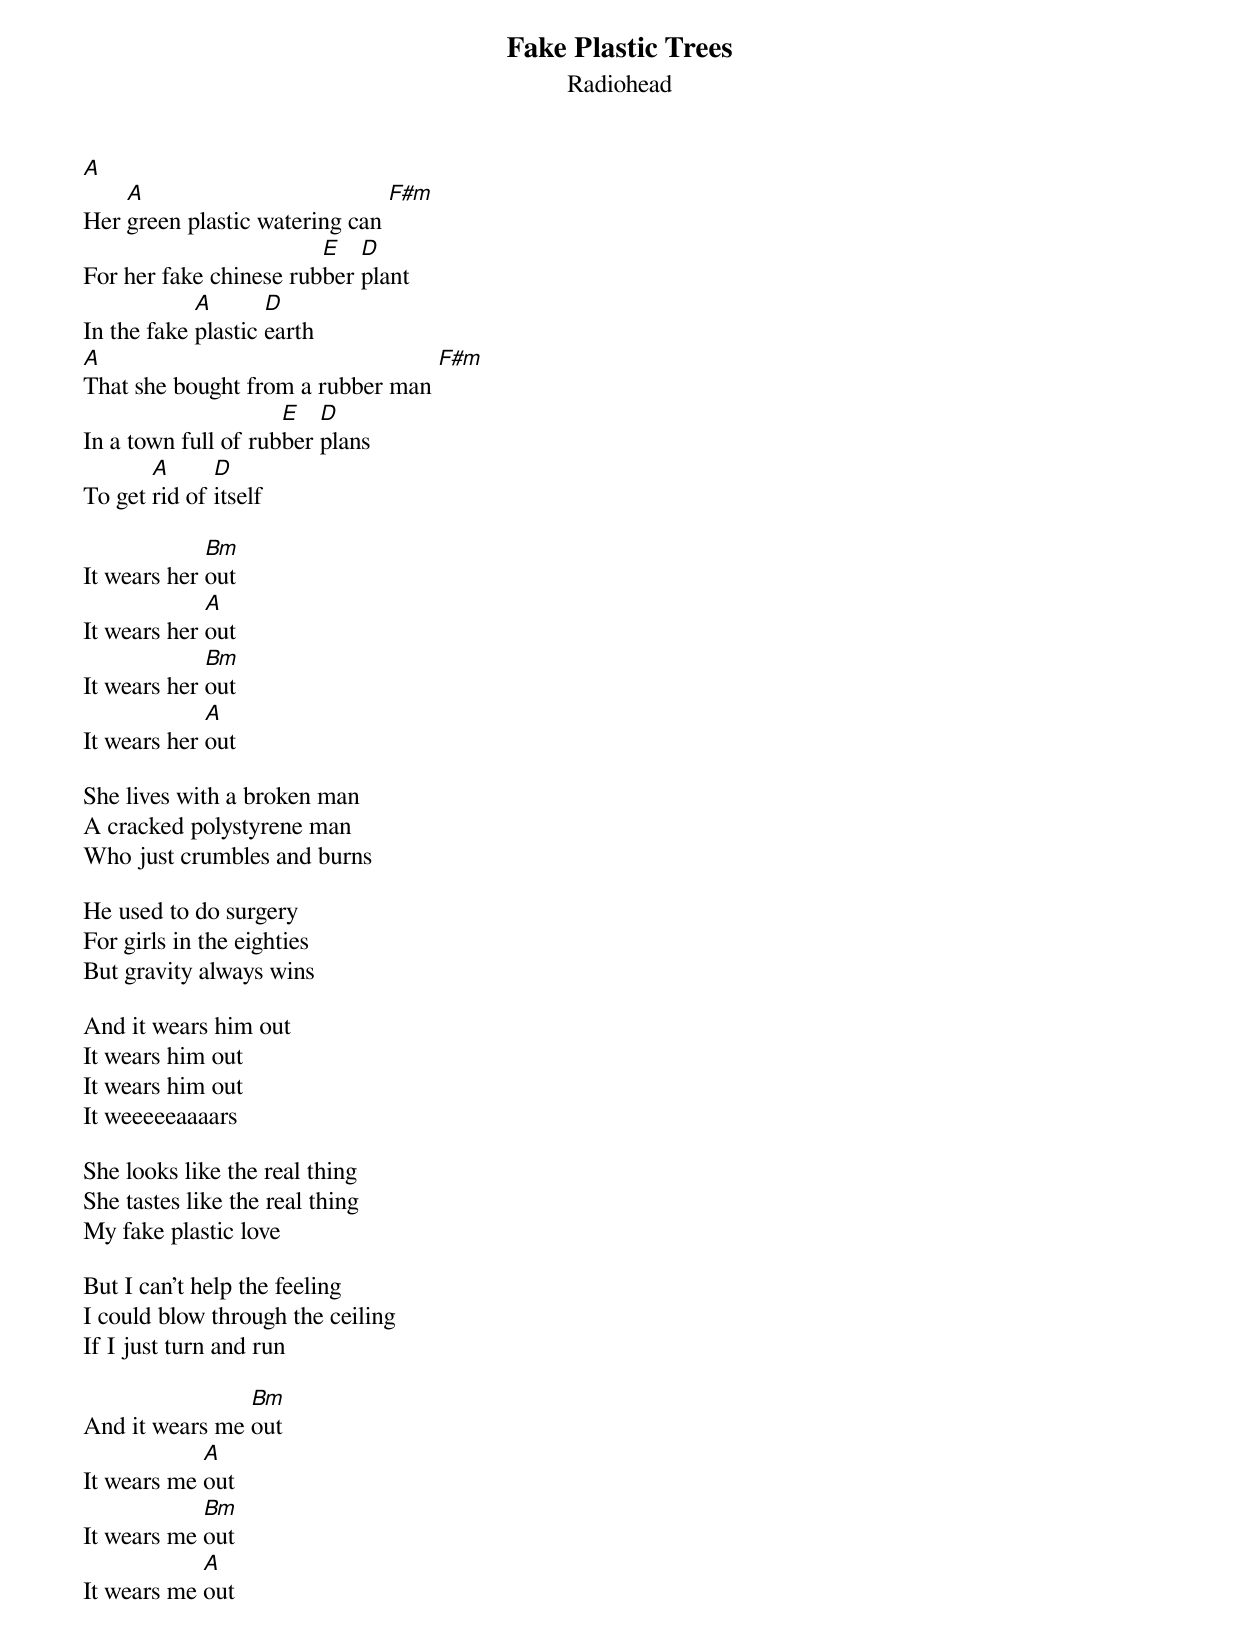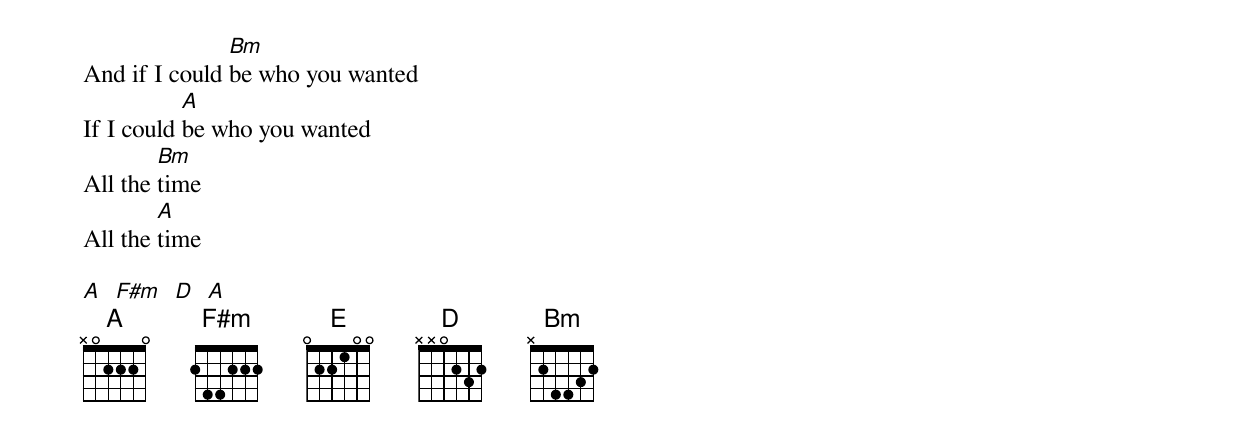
{title:Fake Plastic Trees}
{subtitle:Radiohead}

[A]
Her [A]green plastic watering can [F#m]
For her fake chinese rub[E]ber [D]plant
In the fake [A]plastic [D]earth
[A]That she bought from a rubber man [F#m]
In a town full of rub[E]ber [D]plans
To get [A]rid of [D]itself

It wears her [Bm]out
It wears her [A]out
It wears her [Bm]out
It wears her [A]out

She lives with a broken man
A cracked polystyrene man
Who just crumbles and burns

He used to do surgery
For girls in the eighties
But gravity always wins

And it wears him out
It wears him out
It wears him out
It weeeeeaaaars

She looks like the real thing
She tastes like the real thing
My fake plastic love

But I can't help the feeling
I could blow through the ceiling
If I just turn and run

And it wears me [Bm]out
It wears me [A]out
It wears me [Bm]out
It wears me [A]out
And if I could [Bm]be who you wanted
If I could [A]be who you wanted
All the [Bm]time
All the [A]time

[A]  [F#m]  [D]  [A]
